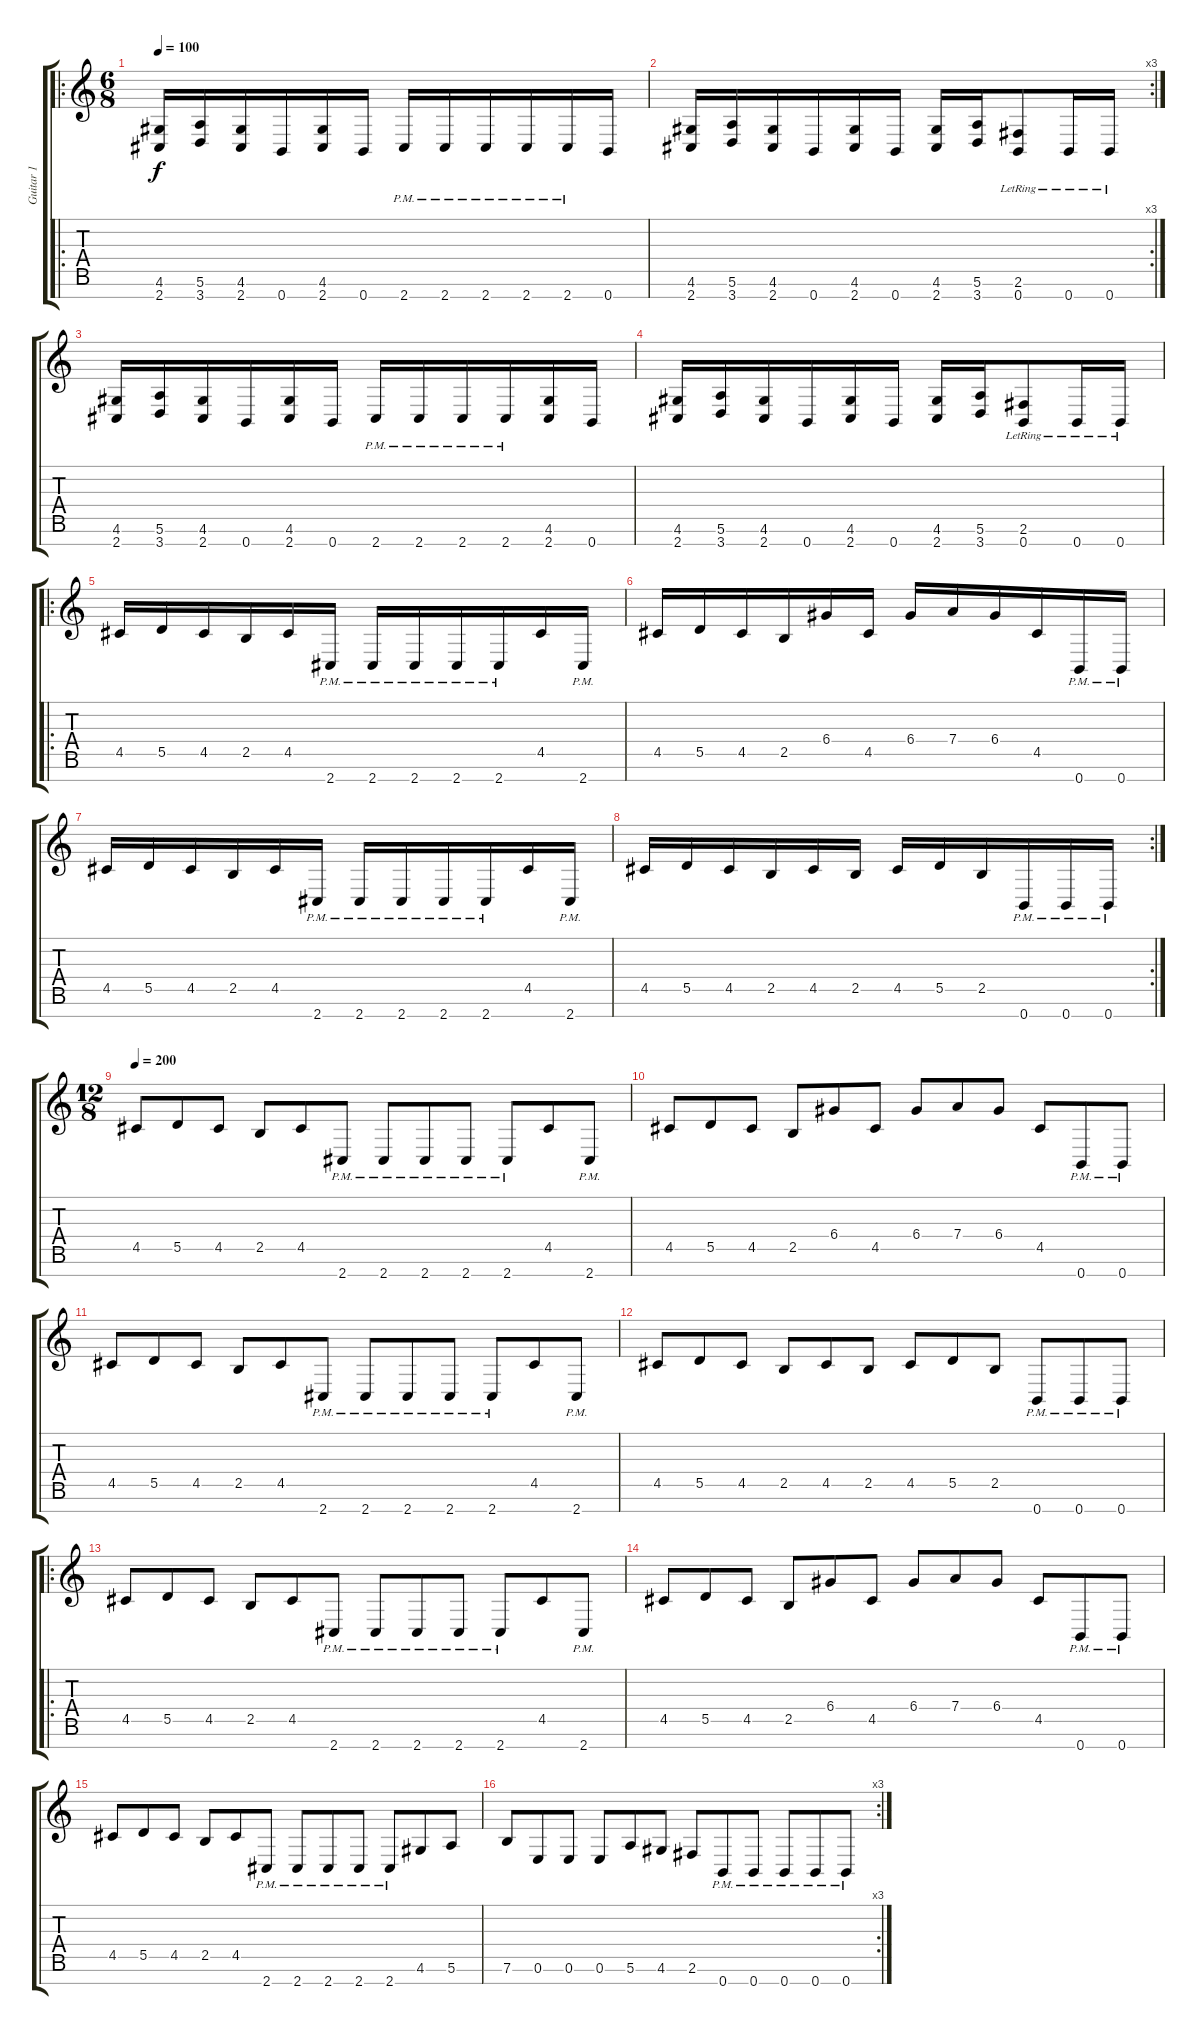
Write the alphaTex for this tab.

\track ("Guitar 1" "Guitar 1") {instrument distortionguitar}
\staff {score tabs}
\tuning (E4 B3 G3 D3 A2 E2 B1) {hide}
\ro
\ts (6 8)
\tempo 100
\clef g2
\ks c
(4.6 2.7).16{dy f} (5.6 3.7).16 (4.6 2.7).16 0.7.16 (4.6 2.7).16 0.7.16 2.7{pm}.16 2.7{pm}.16 2.7{pm}.16 2.7{pm}.16 2.7{pm}.16 0.7.16 |
\rc 3
(4.6 2.7).16 (5.6 3.7).16 (4.6 2.7).16 0.7.16 (4.6 2.7).16 0.7.16 (4.6 2.7).16 (5.6 3.7).16 (2.6{lr} 0.7{lr}).8 0.7{lr}.16 0.7{lr}.16 |
(4.6 2.7).16 (5.6 3.7).16 (4.6 2.7).16 0.7.16 (4.6 2.7).16 0.7.16 2.7{pm}.16 2.7{pm}.16 2.7{pm}.16 2.7{pm}.16 (4.6 2.7).16 0.7.16 |
(4.6 2.7).16 (5.6 3.7).16 (4.6 2.7).16 0.7.16 (4.6 2.7).16 0.7.16 (4.6 2.7).16 (5.6 3.7).16 (2.6{lr} 0.7{lr}).8 0.7{lr}.16 0.7{lr}.16 |
\ro
4.5.16 5.5.16 4.5.16 2.5.16 4.5.16 2.7{pm}.16 2.7{pm}.16 2.7{pm}.16 2.7{pm}.16 2.7{pm}.16 4.5.16 2.7{pm}.16 |
4.5.16 5.5.16 4.5.16 2.5.16 6.4.16 4.5.16 6.4.16 7.4.16 6.4.16 4.5.16 0.7{pm}.16 0.7{pm}.16 |
4.5.16 5.5.16 4.5.16 2.5.16 4.5.16 2.7{pm}.16 2.7{pm}.16 2.7{pm}.16 2.7{pm}.16 2.7{pm}.16 4.5.16 2.7{pm}.16 |
\rc 2
4.5.16 5.5.16 4.5.16 2.5.16 4.5.16 2.5.16 4.5.16 5.5.16 2.5.16 0.7{pm}.16 0.7{pm}.16 0.7{pm}.16 |
\ts (12 8)
\tempo 200
4.5.8 5.5.8 4.5.8 2.5.8 4.5.8 2.7{pm}.8 2.7{pm}.8 2.7{pm}.8 2.7{pm}.8 2.7{pm}.8 4.5.8 2.7{pm}.8 |
4.5.8 5.5.8 4.5.8 2.5.8 6.4.8 4.5.8 6.4.8 7.4.8 6.4.8 4.5.8 0.7{pm}.8 0.7{pm}.8 |
4.5.8 5.5.8 4.5.8 2.5.8 4.5.8 2.7{pm}.8 2.7{pm}.8 2.7{pm}.8 2.7{pm}.8 2.7{pm}.8 4.5.8 2.7{pm}.8 |
4.5.8 5.5.8 4.5.8 2.5.8 4.5.8 2.5.8 4.5.8 5.5.8 2.5.8 0.7{pm}.8 0.7{pm}.8 0.7{pm}.8 |
\ro
4.5.8 5.5.8 4.5.8 2.5.8 4.5.8 2.7{pm}.8 2.7{pm}.8 2.7{pm}.8 2.7{pm}.8 2.7{pm}.8 4.5.8 2.7{pm}.8 |
4.5.8 5.5.8 4.5.8 2.5.8 6.4.8 4.5.8 6.4.8 7.4.8 6.4.8 4.5.8 0.7{pm}.8 0.7{pm}.8 |
4.5.8 5.5.8 4.5.8 2.5.8 4.5.8 2.7{pm}.8 2.7{pm}.8 2.7{pm}.8 2.7{pm}.8 2.7{pm}.8 4.6.8 5.6.8 |
\rc 3
7.6.8 0.6.8 0.6.8 0.6.8 5.6.8 4.6.8 2.6.8 0.7{pm}.8 0.7{pm}.8 0.7{pm}.8 0.7{pm}.8 0.7{pm}.8
